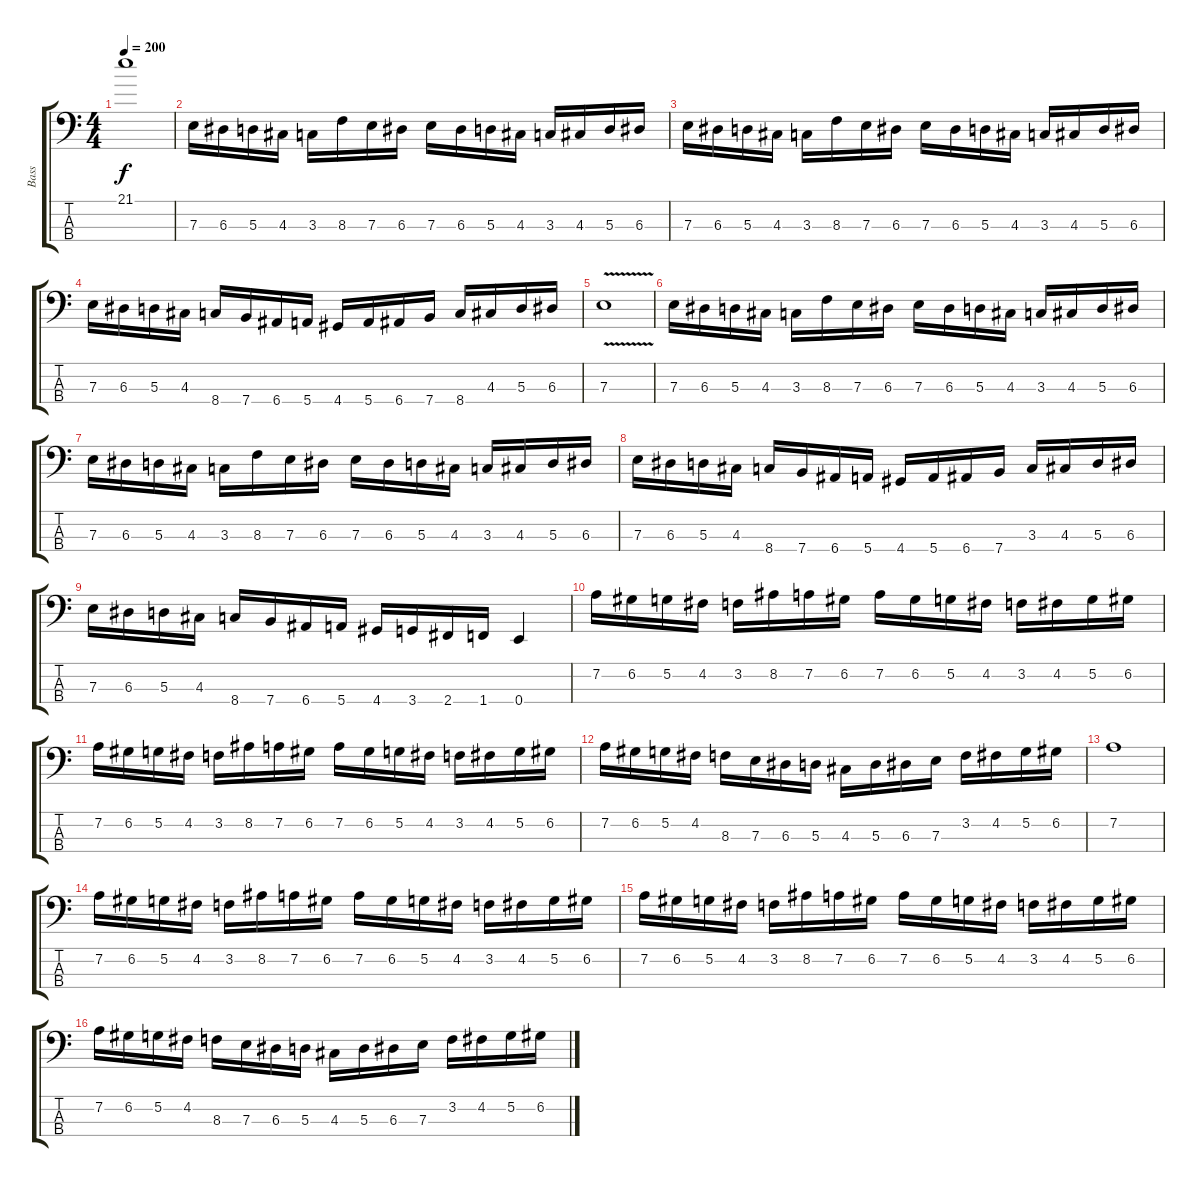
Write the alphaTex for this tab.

\track ("Bass" "Bass") {instrument electricbasspick}
\staff {score tabs}
\tuning (G2 D2 A1 E1) {hide}
\ts (4 4)
\tempo 200
\clef f4
\ks c
21.1{t}.1{dy f} |
7.3.16 6.3.16 5.3.16 4.3.16 3.3.16 8.3.16 7.3.16 6.3.16 7.3.16 6.3.16 5.3.16 4.3.16 3.3.16 4.3.16 5.3.16 6.3.16 |
7.3.16 6.3.16 5.3.16 4.3.16 3.3.16 8.3.16 7.3.16 6.3.16 7.3.16 6.3.16 5.3.16 4.3.16 3.3.16 4.3.16 5.3.16 6.3.16 |
7.3.16 6.3.16 5.3.16 4.3.16 8.4.16 7.4.16 6.4.16 5.4.16 4.4.16 5.4.16 6.4.16 7.4.16 8.4.16 4.3.16 5.3.16 6.3.16 |
7.3{v}.1 |
7.3.16 6.3.16 5.3.16 4.3.16 3.3.16 8.3.16 7.3.16 6.3.16 7.3.16 6.3.16 5.3.16 4.3.16 3.3.16 4.3.16 5.3.16 6.3.16 |
7.3.16 6.3.16 5.3.16 4.3.16 3.3.16 8.3.16 7.3.16 6.3.16 7.3.16 6.3.16 5.3.16 4.3.16 3.3.16 4.3.16 5.3.16 6.3.16 |
7.3.16 6.3.16 5.3.16 4.3.16 8.4.16 7.4.16 6.4.16 5.4.16 4.4.16 5.4.16 6.4.16 7.4.16 3.3.16 4.3.16 5.3.16 6.3.16 |
7.3.16 6.3.16 5.3.16 4.3.16 8.4.16 7.4.16 6.4.16 5.4.16 4.4.16 3.4.16 2.4.16 1.4.16 0.4.4 |
7.2.16 6.2.16 5.2.16 4.2.16 3.2.16 8.2.16 7.2.16 6.2.16 7.2.16 6.2.16 5.2.16 4.2.16 3.2.16 4.2.16 5.2.16 6.2.16 |
7.2.16 6.2.16 5.2.16 4.2.16 3.2.16 8.2.16 7.2.16 6.2.16 7.2.16 6.2.16 5.2.16 4.2.16 3.2.16 4.2.16 5.2.16 6.2.16 |
7.2.16 6.2.16 5.2.16 4.2.16 8.3.16 7.3.16 6.3.16 5.3.16 4.3.16 5.3.16 6.3.16 7.3.16 3.2.16 4.2.16 5.2.16 6.2.16 |
7.2.1 |
7.2.16 6.2.16 5.2.16 4.2.16 3.2.16 8.2.16 7.2.16 6.2.16 7.2.16 6.2.16 5.2.16 4.2.16 3.2.16 4.2.16 5.2.16 6.2.16 |
7.2.16 6.2.16 5.2.16 4.2.16 3.2.16 8.2.16 7.2.16 6.2.16 7.2.16 6.2.16 5.2.16 4.2.16 3.2.16 4.2.16 5.2.16 6.2.16 |
7.2.16 6.2.16 5.2.16 4.2.16 8.3.16 7.3.16 6.3.16 5.3.16 4.3.16 5.3.16 6.3.16 7.3.16 3.2.16 4.2.16 5.2.16 6.2.16
